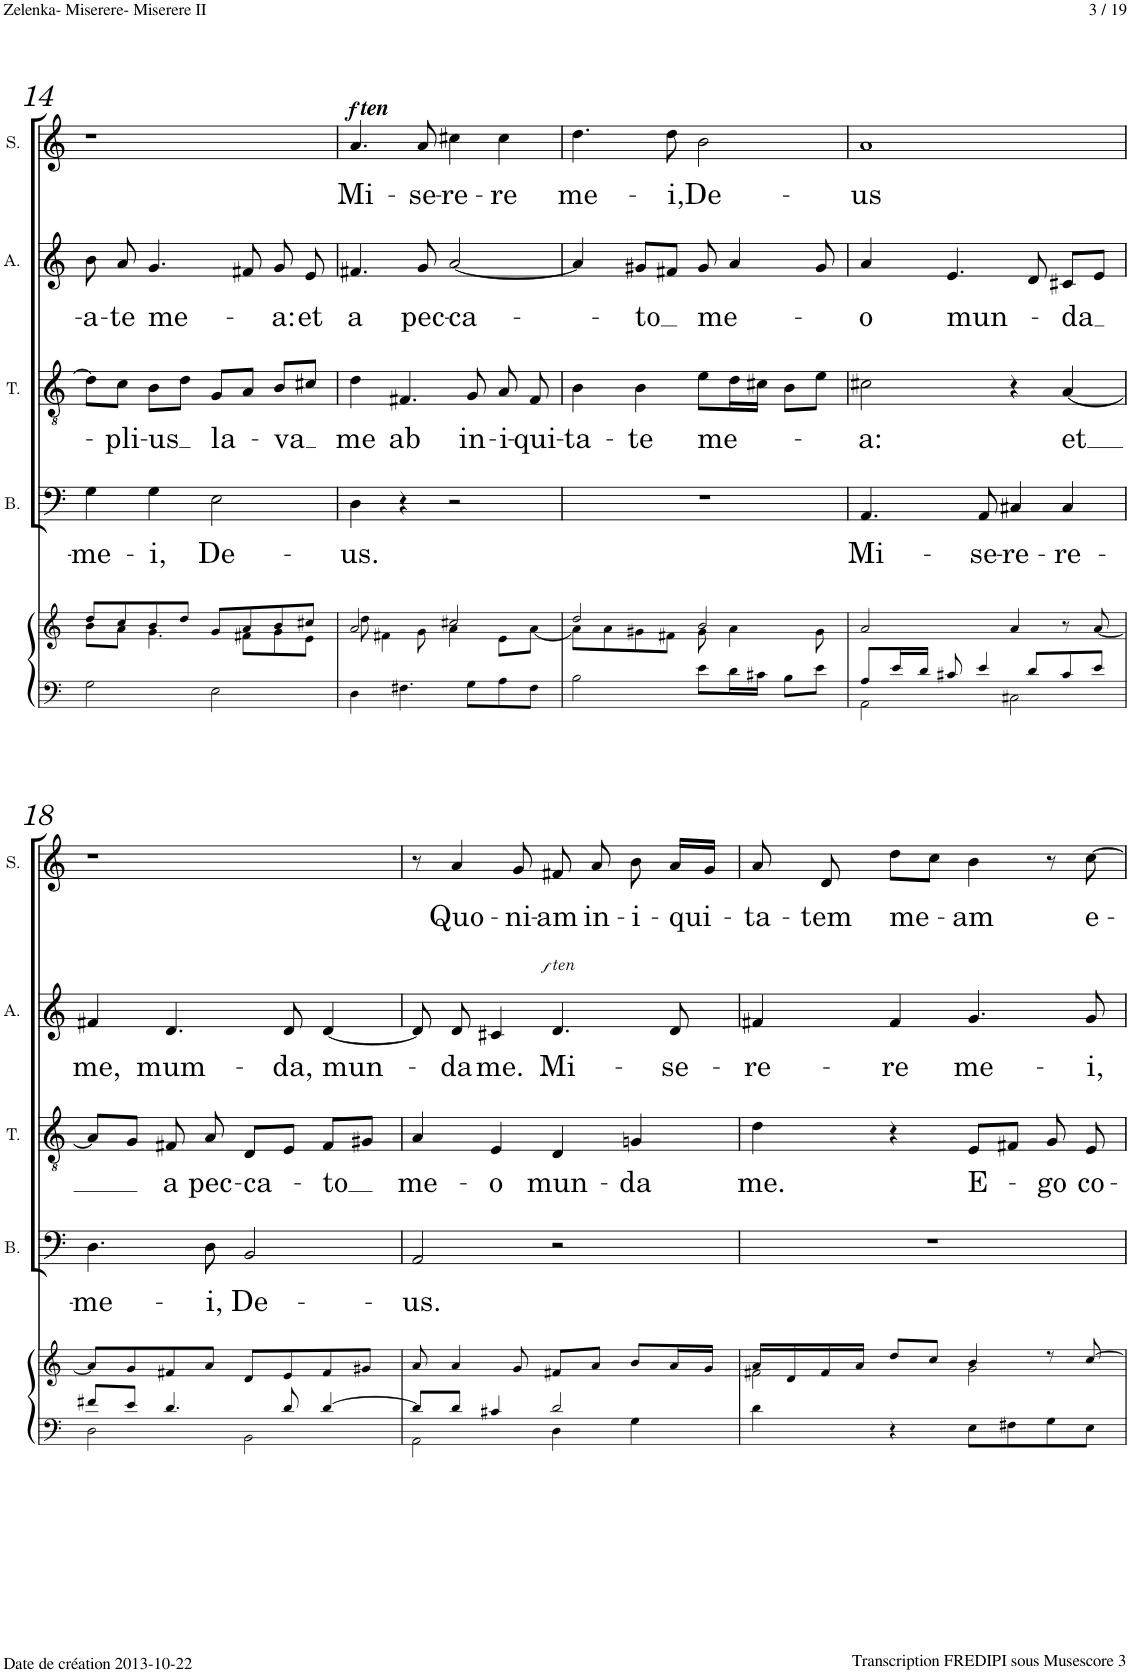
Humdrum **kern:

**kern	**kern	**kern	**text	**kern	**text	**kern	**text	**dynam	**kern	**text	**dynam
*part5	*part5	*part4	*part4	*part3	*part3	*part2	*part2	*part2	*part1	*part1	*part1
*staff6	*staff5	*staff4	*staff4	*staff3	*staff3	*staff2	*staff2	*staff2	*staff1	*staff1	*staff1
*I"Piano	*	*I"Basse	*	*I"Tenor	*	*I"Alto	*	*	*I"Soprano	*	*
*I'Pno	*	*I'B.	*	*I'T.	*	*I'A.	*	*	*I'S.	*	*
!!LO:PB:g=z
*clefF4	*clefG2	*clefF4	*	*clefGv2	*	*clefG2	*	*	*clefG2	*	*
*k[]	*k[]	*k[]	*	*k[]	*	*k[]	*	*	*k[]	*	*
*M4/4	*M4/4	*M4/4	*	*M4/4	*	*M4/4	*	*	*M4/4	*	*
*met(c)	*met(c)	*met(c)	*	*met(c)	*	*met(c)	*	*	*met(c)	*	*
=14	=14	=14	=14	=14	=14	=14	=14	=14	=14	=14	=14
*	*^	*	*	*	*	*	*	*	*	*	*
!	!	!	!	!LO:LY:b	!	!	!	!LO:LY:b	!	!	!	!
2G\	8dd/L	8b\L	4G\	-me-	8d\L]	.	8b\	-a-	.	1r	.	.
!	!	!	!	!	!	!LO:LY:b	!	!LO:LY:b	!	!	!	!
.	8cc/	8a\J	.	.	8c\J	-pli-	8a/	-te	.	.	.	.
!	!	!	!	!LO:LY:b	!	!LO:LY:b	!	!LO:LY:b	!	!	!	!
.	8b/	4.g\	4G\	-i,	8B\L	-us	4.g/	me-	.	.	.	.
.	8dd/J	.	.	.	8d\J	.	.	.	.	.	.	.
!	!	!	!	!LO:LY:b	!	!LO:LY:b	!	!	!	!	!	!
2E\	8g/L	.	2E\	De-	8G/L	la-	.	.	.	.	.	.
.	8a/	8f#X\L	.	.	8A/J	.	8f#X/	.	.	.	.	.
!	!	!	!	!	!	!LO:LY:b	!	!LO:LY:b	!	!	!	!
.	8b/	8g\	.	.	8B/L	-va	8g/	-a:	.	.	.	.
!	!	!	!	!	!	!	!	!LO:LY:b	!	!	!	!
.	8cc#X/J	8e\J	.	.	8c#X/J	.	8e/	et	.	.	.	.
=15	=15	=15	=15	=15	=15	=15	=15	=15	=15	=15	=15	=15
!	!	!	!	!LO:LY:b	!	!LO:LY:b	!	!LO:LY:b	!	!	!LO:LY:b	!LO:DY:a
!	!	!	!	!	!	!	!	!	!	!	!	!LO:DY:n=1:a
4D\	2a/	8dd\	4D\	-us.	4d\	me	4.f#X/	a	.	4.a/	Mi-	f other-dynamics
.	.	4f#X\	.	.	.	.	.	.	.	.	.	.
!	!	!	!	!	!	!LO:LY:b	!	!	!	!	!	!
4.F#X\	.	.	4r	.	4.F#X/	ab	.	.	.	.	.	.
!	!	!	!	!	!	!	!	!LO:LY:b	!	!	!LO:LY:b	!
.	.	8g\	.	.	.	.	8g/	pec-	.	8a/	-se-	.
!	!	!	!	!	!	!	!	!LO:LY:b	!	!	!LO:LY:b	!
.	2cc#X/	4a\	2r	.	.	.	[2a/	-ca-	.	4cc#X\	-re-	.
!	!	!	!	!	!	!LO:LY:b	!	!	!	!	!	!
8G\L	.	.	.	.	8G/	in-	.	.	.	.	.	.
!	!	!	!	!	!	!LO:LY:b	!	!	!	!	!LO:LY:b	!
8A\	.	8e\L	.	.	8A/	-i-	.	.	.	4cc#\	-re	.
!	!	!	!	!	!	!LO:LY:b	!	!	!	!	!	!
8F#\J	.	[8a\J	.	.	8F#/	-qui-	.	.	.	.	.	.
=16	=16	=16	=16	=16	=16	=16	=16	=16	=16	=16	=16	=16
!	!	!	!	!	!	!LO:LY:b	!	!	!	!	!LO:LY:b	!
2B\	2dd/	8a\L]	1r	.	4B\	-ta-	4a/]	.	.	4.dd\	me-	.
.	.	8a\	.	.	.	.	.	.	.	.	.	.
!	!	!	!	!	!	!LO:LY:b	!	!LO:LY:b	!	!	!	!
.	.	8g#X\	.	.	4B\	-te	8g#X/L	-to	.	.	.	.
!	!	!	!	!	!	!	!	!	!	!	!LO:LY:b	!
.	.	8f#X\J	.	.	.	.	8f#X/J	.	.	8dd\	-i,	.
!	!	!	!	!	!	!LO:LY:b	!	!LO:LY:b	!	!	!LO:LY:b	!
8e\L	2b/	8g#\	.	.	8e\L	me-	8g#/	me-	.	2b\	De-	.
16d\L	.	4a\	.	.	16d\L	.	4a/	.	.	.	.	.
16c#X\JJ	.	.	.	.	16c#X\JJ	.	.	.	.	.	.	.
8B\L	.	.	.	.	8B\L	.	.	.	.	.	.	.
8e\J	.	8g#\	.	.	8e\J	.	8g#/	.	.	.	.	.
=17	=17	=17	=17	=17	=17	=17	=17	=17	=17	=17	=17	=17
*^	*	*	*	*	*	*	*	*	*	*	*	*
!	!	!	!	!	!LO:LY:b	!	!LO:LY:b	!	!LO:LY:b	!	!	!LO:LY:b	!
*	*	*v	*v	*	*	*	*	*	*	*	*	*	*
8A/L	2AA\	2a/	4.AA/	Mi-	2c#X\	-a:	4a/	-o	.	1a	-us	.
16e/L	.	.	.	.	.	.	.	.	.	.	.	.
16d/JJ	.	.	.	.	.	.	.	.	.	.	.	.
!	!	!	!	!	!	!	!	!LO:LY:b	!	!	!	!
8c#X/	.	.	.	.	.	.	4.e/	mun-	.	.	.	.
!	!	!	!	!LO:LY:b	!	!	!	!	!	!	!	!
4e/	.	.	8AA/	-se-	.	.	.	.	.	.	.	.
!	!	!	!	!LO:LY:b	!	!	!	!	!	!	!	!
.	2C#X\	4a/	4C#X/	-re-	4r	.	.	.	.	.	.	.
8d/L	.	.	.	.	.	.	8d/	.	.	.	.	.
!	!	!	!	!LO:LY:b	!	!LO:LY:b	!	!LO:LY:b	!	!	!	!
8c#/	.	8r	4C#/	-re-	[4A/	et	8c#X/L	-da	.	.	.	.
8e/J	.	[8a/	.	.	.	.	8e/J	.	.	.	.	.
!!LO:LB:g=z
=18	=18	=18	=18	=18	=18	=18	=18	=18	=18	=18	=18	=18
!	!	!	!	!LO:LY:b	!	!	!	!LO:LY:b	!	!	!	!
8f#X/L	2D\	8a/L]	4.D\	-me-	8A/L]	.	4f#X/	me,	.	1r	.	.
8e/J	.	8g/	.	.	8G/J	.	.	.	.	.	.	.
!	!	!	!	!	!	!LO:LY:b	!	!LO:LY:b	!	!	!	!
4.d/	.	8f#X/	.	.	8F#X/	a	4.d/	mum-	.	.	.	.
!	!	!	!	!LO:LY:b	!	!LO:LY:b	!	!	!	!	!	!
.	.	8a/J	8D\	-i,	8A/	pec-	.	.	.	.	.	.
!	!	!	!	!LO:LY:b	!	!LO:LY:b	!	!	!	!	!	!
.	2BB\	8d/L	2BB/	De-	8D/L	-ca-	.	.	.	.	.	.
!	!	!	!	!	!	!	!	!LO:LY:b	!	!	!	!
8d/	.	8e/	.	.	8E/J	.	8d/	-da,	.	.	.	.
!	!	!	!	!	!	!LO:LY:b	!	!LO:LY:b	!	!	!	!
[4d/	.	8f#/	.	.	8F#/L	-to	[4d/	mun-	.	.	.	.
.	.	8g#X/J	.	.	8G#X/J	.	.	.	.	.	.	.
=19	=19	=19	=19	=19	=19	=19	=19	=19	=19	=19	=19	=19
!	!	!	!	!LO:LY:b	!	!LO:LY:b	!	!	!	!	!	!
8d/L]	2AA\	8a/	2AA/	-us.	4A/	me-	8d/]	.	.	8r	.	.
!	!	!	!	!	!	!	!	!LO:LY:b	!	!	!LO:LY:b	!
8d/J	.	4a/	.	.	.	.	8d/	-da	.	4a/	Quo-	.
!	!	!	!	!	!	!LO:LY:b	!	!LO:LY:b	!	!	!	!
4c#X/	.	.	.	.	4E/	-o	4c#X/	me.	.	.	.	.
!	!	!	!	!	!	!	!	!	!	!	!LO:LY:b	!
.	.	8g/	.	.	.	.	.	.	.	8g/	-ni-	.
!	!	!	!	!	!	!LO:LY:b	!	!LO:LY:b	!LO:DY:a	!	!LO:LY:b	!
!	!	!	!	!	!	!	!	!	!LO:DY:n=1:a	!	!	!
2d/	4D\	8f#X/L	2r	.	4D/	mun-	4.d/	Mi-	f other-dynamics	8f#X/	-am	.
!	!	!	!	!	!	!	!	!	!	!	!LO:LY:b	!
.	.	8a/J	.	.	.	.	.	.	.	8a/	in-	.
!	!	!	!	!	!	!LO:LY:b	!	!	!	!	!LO:LY:b	!
.	4G\	8b/L	.	.	4Gn/	-da	.	.	.	8b\	-i-	.
!	!	!	!	!	!	!	!	!LO:LY:b	!	!	!LO:LY:b	!
.	.	16a/L	.	.	.	.	8d/	-se-	.	16a/LL	-qui-	.
.	.	16g/JJ	.	.	.	.	.	.	.	16g/JJ	.	.
*v	*v	*	*	*	*	*	*	*	*	*	*	*
=20	=20	=20	=20	=20	=20	=20	=20	=20	=20	=20	=20
*	*^	*	*	*	*	*	*	*	*	*	*
!	!	!	!	!	!	!LO:LY:b	!	!LO:LY:b	!	!	!LO:LY:b	!
4d\	16a/LL	2f#X\	1r	.	4d\	me.	4f#X/	-re-	.	8a/	-ta-	.
.	16d/	.	.	.	.	.	.	.	.	.	.	.
!	!	!	!	!	!	!	!	!	!	!	!LO:LY:b	!
.	16f#/	.	.	.	.	.	.	.	.	8d/	-tem	.
.	16a/JJ	.	.	.	.	.	.	.	.	.	.	.
!	!	!	!	!	!	!	!	!LO:LY:b	!	!	!LO:LY:b	!
4r	8dd/L	.	.	.	4r	.	4f#/	-re	.	8dd\L	me-	.
.	8cc/J	.	.	.	.	.	.	.	.	8cc\J	.	.
!	!	!	!	!	!	!LO:LY:b	!	!LO:LY:b	!	!	!LO:LY:b	!
8E\L	4b/	2g\	.	.	8E/L	E-	4.g/	me-	.	4b\	-am	.
8F#X\	.	.	.	.	8F#X/J	.	.	.	.	.	.	.
!	!	!	!	!	!	!LO:LY:b	!	!	!	!	!	!
8G\	8r	.	.	.	8G/	-go	.	.	.	8r	.	.
!	!	!	!	!	!	!LO:LY:b	!	!LO:LY:b	!	!	!LO:LY:b	!
8E\J	[8cc/	.	.	.	8E/	co-	8g/	-i,	.	[8cc\	e-	.
*	*v	*v	*	*	*	*	*	*	*	*	*	*
=	=	=	=	=	=	=	=	=	=	=	=
*-	*-	*-	*-	*-	*-	*-	*-	*-	*-	*-	*-
